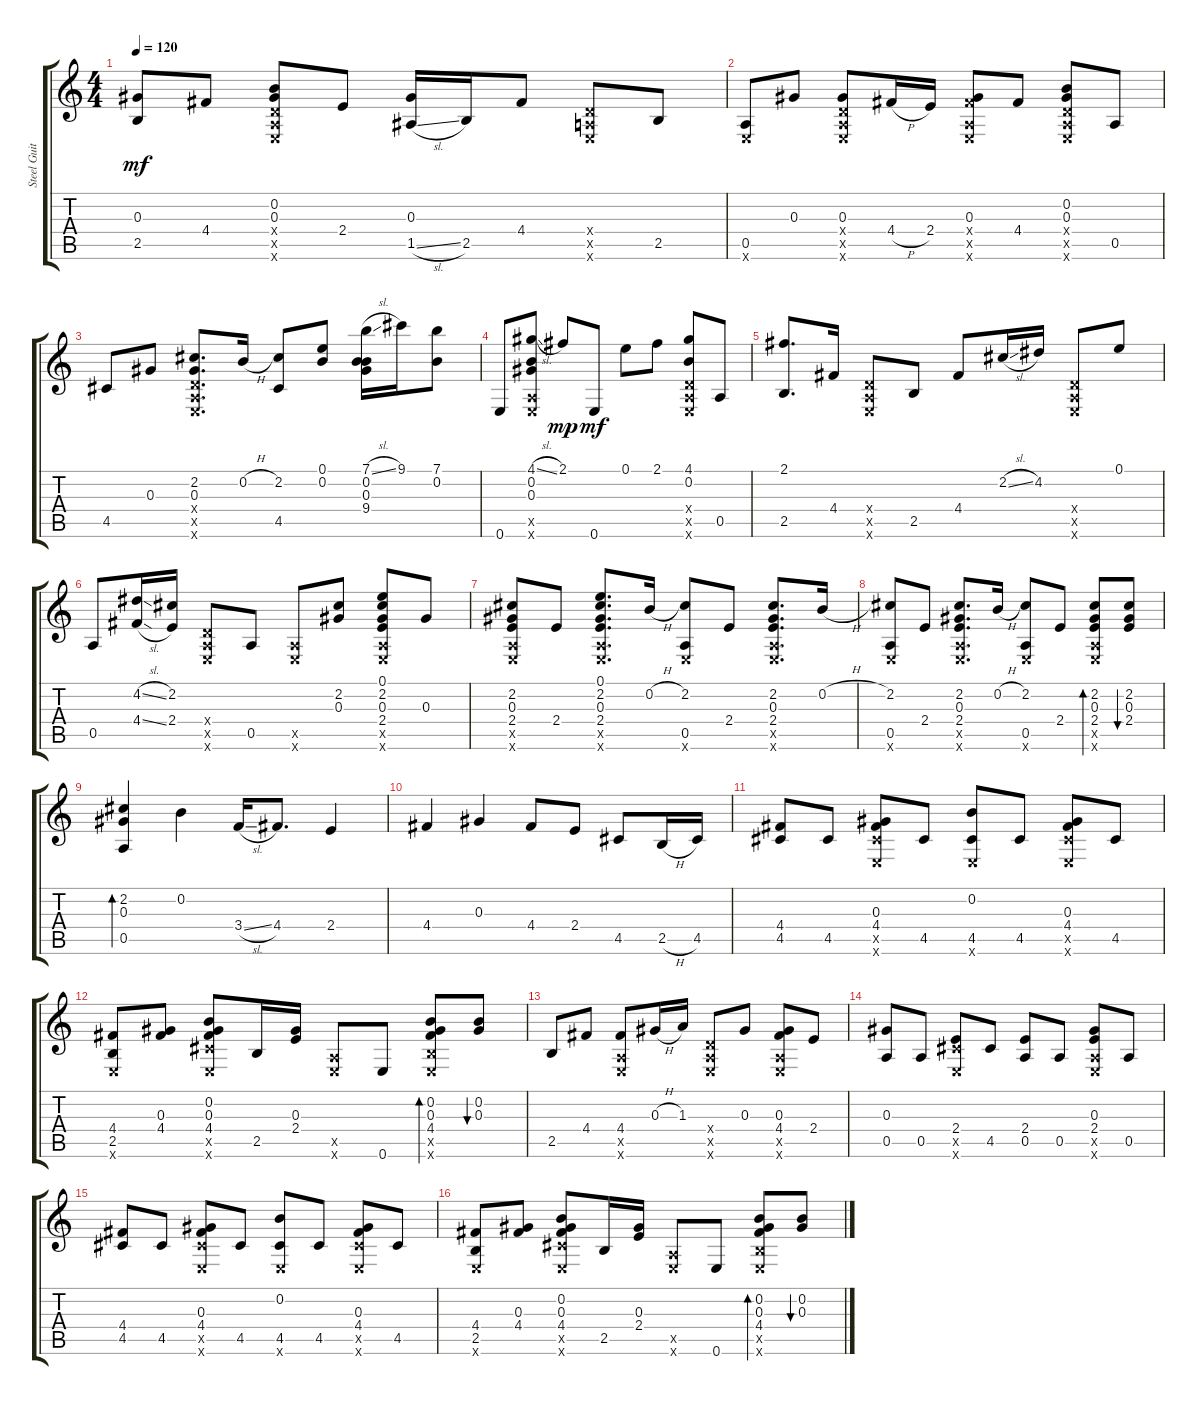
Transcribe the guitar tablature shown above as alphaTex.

\track ("Steel Guitar" "Steel Guit") {instrument acousticguitarsteel}
\staff {score tabs}
\tuning (E4 B3 Ab3 D3 A2 E2) {hide}
\ts (4 4)
\tempo 120
\clef g2
\ks c
(0.3 2.5).8{dy mf} 4.4.8 (0.2 0.3 0.4{x} 0.5{x} 0.6{x}).8 2.4.8 (0.3 1.5{sl}).16 2.5.16 4.4.8 (0.4{x} 0.5{x} 0.6{x}).8 2.5.8 |
(0.5 0.6{x}).8 0.3.8 (0.3 0.4{x} 0.5{x} 0.6{x}).8 4.4{h}.16 2.4.16 (0.3 4.4{x} 0.5{x} 0.6{x}).8 4.4.8 (0.2 0.3 0.4{x} 0.5{x} 0.6{x}).8 0.5.8 |
4.5.8 0.3.8 (2.2 0.3 0.4{x} 0.5{x} 0.6{x}).8{d} 0.2{h}.16 (2.2 4.5).8 (0.1 0.2).8 (7.1{sl} 0.2 0.3 9.4).16 9.1.16 (7.1 0.2).8 |
0.6.8 (4.1{sl} 0.2 0.3 0.5{x} 0.6{x}).8 2.1.8{dy mp} 0.6.8{dy mf} 0.1.8 2.1.8 (4.1 0.2 0.4{x} 0.5{x} 0.6{x}).8 0.5.8 |
(2.1 2.5).8{d} 4.4.16 (0.4{x} 0.5{x} 0.6{x}).8 2.5.8 4.4.8 2.2{sl}.16 4.2.16 (0.4{x} 0.5{x} 0.6{x}).8 0.1.8 |
0.5.8 (4.2{sl} 4.4{sl}).16 (2.2 2.4).16 (0.4{x} 0.5{x} 0.6{x}).8 0.5.8 (0.5{x} 0.6{x}).8 (2.2 0.3).8 (0.1 2.2 0.3 2.4 0.5{x} 0.6{x}).8 0.3.8 |
(2.2 0.3 2.4 0.5{x} 0.6{x}).8 2.4.8 (0.1 2.2 0.3 2.4 0.5{x} 0.6{x}).8{d} 0.2{h}.16 (2.2 0.5 0.6{x}).8 2.4.8 (2.2 0.3 2.4 0.5{x} 0.6{x}).8{d} 0.2{h}.16 |
(2.2 0.5 0.6{x}).8 2.4.8 (2.2 0.3 2.4 0.5{x} 0.6{x}).8{d} 0.2{h}.16 (2.2 0.5 0.6{x}).8 2.4.8 (2.2 0.3 2.4 0.5{x} 0.6{x}).8{bd 30} (2.2 0.3 2.4).8{bu 30} |
(2.2 0.3 0.5).4{bd 60} 0.2.4 3.4{sl}.16 4.4.8{d} 2.4.4 |
4.4.4 0.3.4 4.4.8 2.4.8 4.5.8 2.5{h}.16 4.5.16 |
(4.4 4.5).8 4.5.8 (0.3 4.4 4.5{x} 0.6{x}).8 4.5.8 (0.2 4.5 0.6{x}).8 4.5.8 (0.3 4.4 4.5{x} 0.6{x}).8 4.5.8 |
(4.4 2.5 0.6{x}).8 (0.3 4.4).8 (0.2 0.3 4.4 4.5{x} 0.6{x}).8 2.5.16 (0.3 2.4).16 (0.5{x} 0.6{x}).8 0.6.8 (0.2 0.3 4.4 2.5{x} 0.6{x}).8{bd 30} (0.2 0.3).8{bu 30} |
2.5.8 4.4.8 (4.4 0.5{x} 0.6{x}).8 0.3{h}.16 1.3.16 (0.4{x} 0.5{x} 0.6{x}).8 0.3.8 (0.3 4.4 0.5{x} 0.6{x}).8 2.4.8 |
(0.3 0.5).8 0.5.8 (2.4 4.5{x} 0.6{x}).8 4.5.8 (2.4 0.5).8 0.5.8 (0.3 2.4 0.5{x} 0.6{x}).8 0.5.8 |
(4.4 4.5).8 4.5.8 (0.3 4.4 4.5{x} 0.6{x}).8 4.5.8 (0.2 4.5 0.6{x}).8 4.5.8 (0.3 4.4 4.5{x} 0.6{x}).8 4.5.8 |
(4.4 2.5 0.6{x}).8 (0.3 4.4).8 (0.2 0.3 4.4 4.5{x} 0.6{x}).8 2.5.16 (0.3 2.4).16 (0.5{x} 0.6{x}).8 0.6.8 (0.2 0.3 4.4 2.5{x} 0.6{x}).8{bd 30} (0.2 0.3).8{bu 30}
